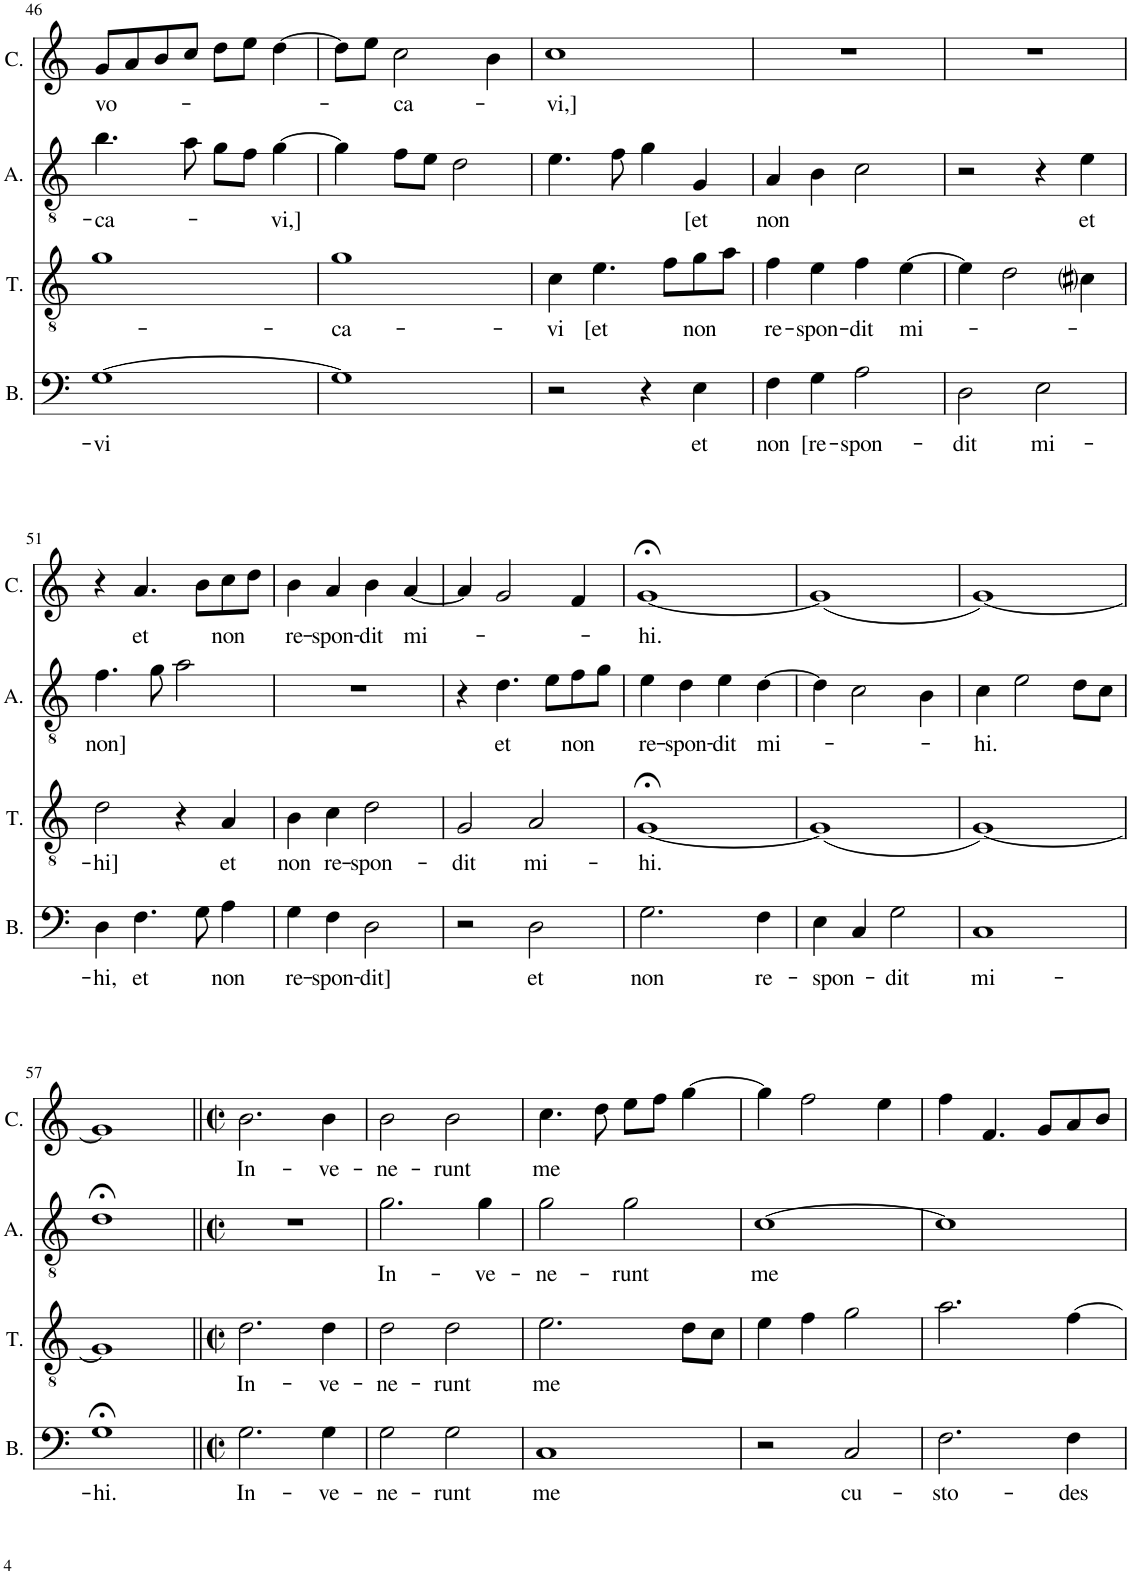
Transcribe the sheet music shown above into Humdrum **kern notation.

**kern	**text	**kern	**text	**kern	**text	**kern	**text
*part4	*part4	*part3	*part3	*part2	*part2	*part1	*part1
*staff4	*staff4	*staff3	*staff3	*staff2	*staff2	*staff1	*staff1
*I"Bassus	*	*I"Tenor	*	*I"Altus	*	*I"Cantus	*
*I'B.	*	*I'T.	*	*I'A.	*	*I'C.	*
!!LO:PB:g=z
*clefF4	*	*clefGv2	*	*clefGv2	*	*clefG2	*
*k[]	*	*k[]	*	*k[]	*	*k[]	*
*M4/4	*	*M4/4	*	*M4/4	*	*M4/4	*
*met(c)	*	*met(c)	*	*met(c)	*	*met(c)	*
=46	=46	=46	=46	=46	=46	=46	=46
!	!LO:LY:b	!	!	!	!LO:LY:b	!	!LO:LY:b
[1G	-vi	1g	.	4.b\	-ca-	8g/L	vo-
.	.	.	.	.	.	8a/	.
.	.	.	.	.	.	8b/	.
.	.	.	.	8a\	.	8cc/J	.
.	.	.	.	8g\L	.	8dd\L	.
.	.	.	.	8f\J	.	8ee\J	.
!	!	!	!	!	!LO:LY:b	!	!
.	.	.	.	[4g\	-vi,]	[4dd\	.
=47	=47	=47	=47	=47	=47	=47	=47
!	!	!	!LO:LY:b	!	!	!	!
1G]	.	1g	-ca-	4g\]	.	8dd\L]	.
.	.	.	.	.	.	8ee\J	.
!	!	!	!	!	!	!	!LO:LY:b
.	.	.	.	8f\L	.	2cc\	-ca-
.	.	.	.	8e\J	.	.	.
.	.	.	.	2d\	.	.	.
.	.	.	.	.	.	4b\	.
=48	=48	=48	=48	=48	=48	=48	=48
!	!	!	!LO:LY:b	!	!	!	!LO:LY:b
2r	.	4c\	-vi	4.e\	.	1cc	-vi,]
!	!	!	!LO:LY:b	!	!	!	!
.	.	4.e\	[et	.	.	.	.
.	.	.	.	8f\	.	.	.
4r	.	.	.	4g\	.	.	.
.	.	8f\L	.	.	.	.	.
!	!LO:LY:b	!	!LO:LY:b	!	!LO:LY:b	!	!
4E\	et	8g\	non	4G/	[et	.	.
.	.	8a\J	.	.	.	.	.
=49	=49	=49	=49	=49	=49	=49	=49
!	!LO:LY:b	!	!LO:LY:b	!	!LO:LY:b	!	!
4F\	non	4f\	re-	4A/	non	1r	.
!	!LO:LY:b	!	!LO:LY:b	!	!	!	!
4G\	[re-	4e\	-spon-	4B\	.	.	.
!	!LO:LY:b	!	!LO:LY:b	!	!	!	!
2A\	-spon-	4f\	-dit	2c\	.	.	.
!	!	!	!LO:LY:b	!	!	!	!
.	.	[4e\	mi-	.	.	.	.
=50	=50	=50	=50	=50	=50	=50	=50
!	!LO:LY:b	!	!	!	!	!	!
2D\	-dit	4e\]	.	2r	.	1r	.
.	.	2d\	.	.	.	.	.
!	!LO:LY:b	!	!	!	!	!	!
2E\	mi-	.	.	4r	.	.	.
!	!	!	!	!	!LO:LY:b	!	!
.	.	4c#i\	.	4e\	et	.	.
!!LO:LB:g=z
=51	=51	=51	=51	=51	=51	=51	=51
!	!LO:LY:b	!	!LO:LY:b	!	!LO:LY:b	!	!
4D\	-hi,	2d\	-hi]	4.f\	non]	4r	.
!	!LO:LY:b	!	!	!	!	!	!LO:LY:b
4.F\	et	.	.	.	.	4.a/	et
.	.	.	.	8g\	.	.	.
.	.	4r	.	2a\	.	.	.
8G\	.	.	.	.	.	8b\L	.
!	!LO:LY:b	!	!LO:LY:b	!	!	!	!LO:LY:b
4A\	non	4A/	et	.	.	8cc\	non
.	.	.	.	.	.	8dd\J	.
=52	=52	=52	=52	=52	=52	=52	=52
!	!LO:LY:b	!	!LO:LY:b	!	!	!	!LO:LY:b
4G\	re-	4B\	non	1r	.	4b\	re-
!	!LO:LY:b	!	!LO:LY:b	!	!	!	!LO:LY:b
4F\	-spon-	4c\	re-	.	.	4a/	-spon-
!	!LO:LY:b	!	!LO:LY:b	!	!	!	!LO:LY:b
2D\	-dit]	2d\	-spon-	.	.	4b\	-dit
!	!	!	!	!	!	!	!LO:LY:b
.	.	.	.	.	.	[4a/	mi-
=53	=53	=53	=53	=53	=53	=53	=53
!	!	!	!LO:LY:b	!	!	!	!
2r	.	2G/	-dit	4r	.	4a/]	.
!	!	!	!	!	!LO:LY:b	!	!
.	.	.	.	4.d\	et	2g/	.
!	!LO:LY:b	!	!LO:LY:b	!	!	!	!
2D\	et	2A/	mi-	.	.	.	.
.	.	.	.	8e\L	.	.	.
!	!	!	!	!	!LO:LY:b	!	!
.	.	.	.	8f\	non	4f/	.
.	.	.	.	8g\J	.	.	.
=54	=54	=54	=54	=54	=54	=54	=54
!	!LO:LY:b	!	!LO:LY:b	!	!LO:LY:b	!	!LO:LY:b
2.G\	non	[1G;<	-hi.	4e\	re-	[1g;<	-hi.
!	!	!	!	!	!LO:LY:b	!	!
.	.	.	.	4d\	-spon-	.	.
!	!	!	!	!	!LO:LY:b	!	!
.	.	.	.	4e\	-dit	.	.
!	!LO:LY:b	!	!	!	!LO:LY:b	!	!
4F\	re-	.	.	[4d\	mi-	.	.
=55	=55	=55	=55	=55	=55	=55	=55
!	!LO:LY:b	!	!	!	!	!	!
4E\	-spon-	(1G]	.	4d\]	.	(1g]	.
4C/	.	.	.	2c\	.	.	.
!	!LO:LY:b	!	!	!	!	!	!
2G\	-dit	.	.	.	.	.	.
.	.	.	.	4B\	.	.	.
=56	=56	=56	=56	=56	=56	=56	=56
!	!LO:LY:b	!	!	!	!LO:LY:b	!	!
1C	mi-	[1G)	.	4c\	-hi.	[1g)	.
.	.	.	.	2e\	.	.	.
.	.	.	.	8d\L	.	.	.
.	.	.	.	8c\J	.	.	.
!!LO:LB:g=z
=57	=57	=57	=57	=57	=57	=57	=57
!	!LO:LY:b	!	!	!	!	!	!
1G;<	-hi.	1G]	.	1d;<	.	1g]	.
=58||	=58||	=58||	=58||	=58||	=58||	=58||	=58||
*M2/2	*	*M2/2	*	*M2/2	*	*M2/2	*
*met(c|)	*	*met(c|)	*	*met(c|)	*	*met(c|)	*
!	!LO:LY:b	!	!LO:LY:b	!	!	!	!LO:LY:b
2.G\	In-	2.d\	In-	1r	.	2.b\	In-
!	!LO:LY:b	!	!LO:LY:b	!	!	!	!LO:LY:b
4G\	-ve-	4d\	-ve-	.	.	4b\	-ve-
=59	=59	=59	=59	=59	=59	=59	=59
!	!LO:LY:b	!	!LO:LY:b	!	!LO:LY:b	!	!LO:LY:b
2G\	-ne-	2d\	-ne-	2.g\	In-	2b\	-ne-
!	!LO:LY:b	!	!LO:LY:b	!	!	!	!LO:LY:b
2G\	-runt	2d\	-runt	.	.	2b\	-runt
!	!	!	!	!	!LO:LY:b	!	!
.	.	.	.	4g\	-ve-	.	.
=60	=60	=60	=60	=60	=60	=60	=60
!	!LO:LY:b	!	!LO:LY:b	!	!LO:LY:b	!	!LO:LY:b
1C	me	2.e\	me	2g\	-ne-	4.cc\	me
.	.	.	.	.	.	8dd\	.
!	!	!	!	!	!LO:LY:b	!	!
.	.	.	.	2g\	-runt	8ee\L	.
.	.	.	.	.	.	8ff\J	.
.	.	8d\L	.	.	.	[4gg\	.
.	.	8c\J	.	.	.	.	.
=61	=61	=61	=61	=61	=61	=61	=61
!	!	!	!	!	!LO:LY:b	!	!
2r	.	4e\	.	[1c	me	4gg\]	.
.	.	4f\	.	.	.	2ff\	.
!	!LO:LY:b	!	!	!	!	!	!
2C/	cu-	2g\	.	.	.	.	.
.	.	.	.	.	.	4ee\	.
=62	=62	=62	=62	=62	=62	=62	=62
!	!LO:LY:b	!	!	!	!	!	!
2.F\	-sto-	2.a\	.	1c]	.	4ff\	.
.	.	.	.	.	.	4.f/	.
.	.	.	.	.	.	8g/L	.
!	!LO:LY:b	!	!	!	!	!	!
4F\	-des	[4f\	.	.	.	8a/	.
.	.	.	.	.	.	8b/J	.
=	=	=	=	=	=	=	=
*-	*-	*-	*-	*-	*-	*-	*-
